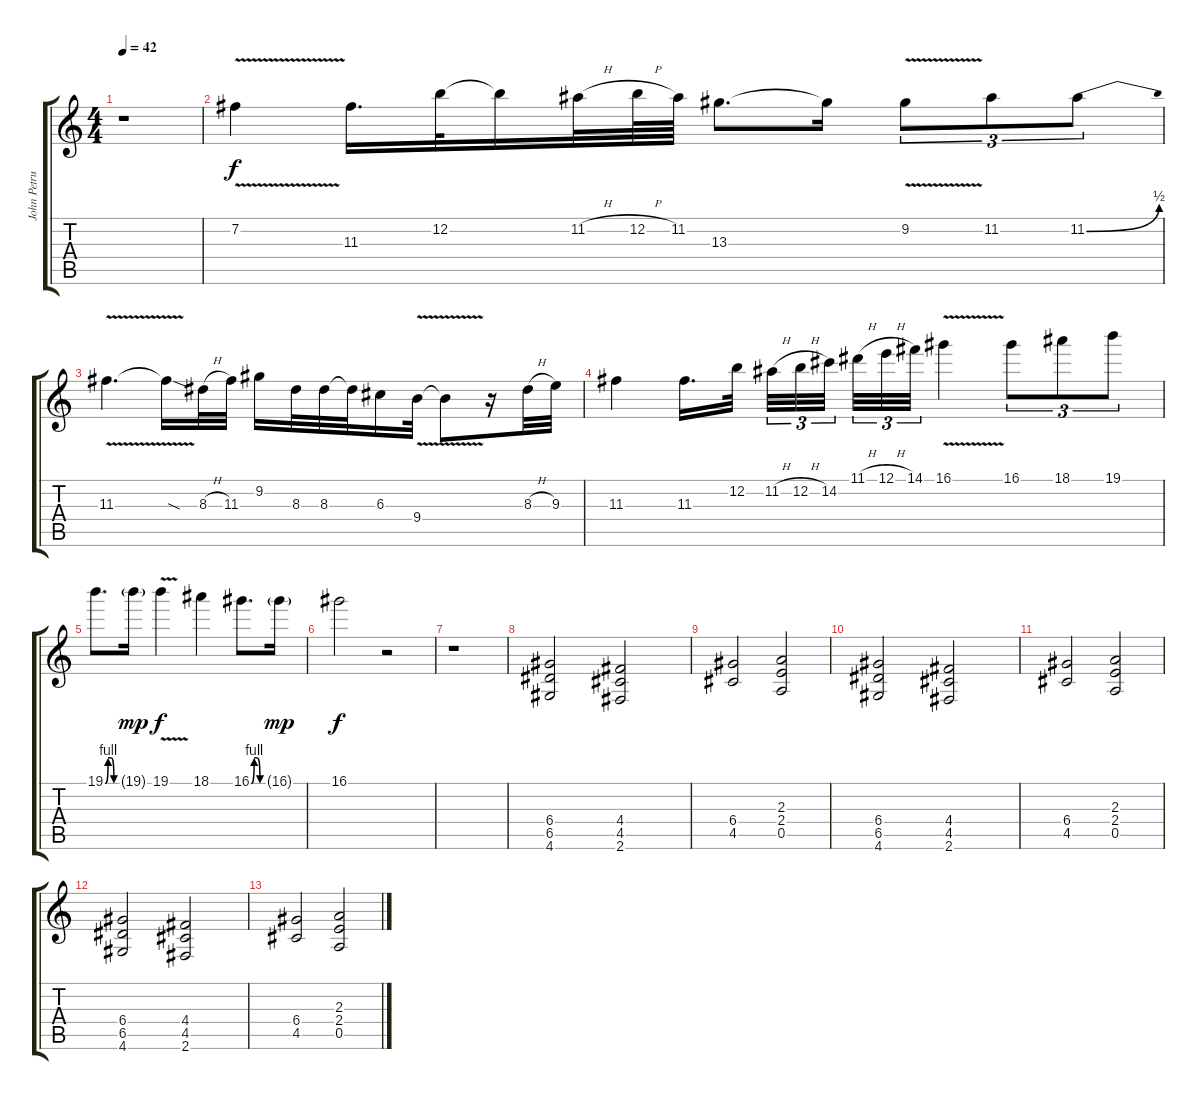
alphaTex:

\track ("John Petrucci" "John Petru") {instrument acousticguitarsteel}
\staff {score tabs}
\tuning (E4 B3 G3 D3 A2 E2) {hide}
\ts (4 4)
\tempo 42
\clef g2
\ks c
r.1{dy f} |
7.2{v}.4{volume 10} 11.3.16{d} 12.2.32 12.2{t}.16 11.2{h}.32 12.2{h}.64 11.2.64 13.3.8{d} 13.3{t}.16 9.2{v}.8{tu (3 2)} 11.2.8{tu (3 2)} 11.2{be (bend 0 0 60 2)}.8{tu (3 2)} |
11.3{v}.4{d} 11.3{sod t}.16 8.3{h}.32 11.3.32 9.2.16 8.3.32 8.3.32 8.3{t}.32 6.3.16 9.4{v}.32 9.4{t}.8 r.16 8.3{h}.32 9.3.32 |
11.3.4 11.3.16{d} 12.2.32{beam splitsecondary} 11.2{h}.32{tu (3 2)} 12.2{h}.32{tu (3 2)} 14.2.32{tu (3 2) beam splitsecondary} 11.1{h}.32{tu (3 2)} 12.1{h}.32{tu (3 2)} 14.1.32{tu (3 2)} 16.1{v}.4 16.1.8{tu (3 2)} 18.1.8{tu (3 2)} 19.1.8{tu (3 2)} |
19.1{be (custom 0 0 15 4 30 4 45 0 60 0)}.8{d} 19.1{g}.16{dy mp} 19.1{v}.4{dy f} 18.1.4 16.1{be (custom 0 0 15 4 30 4 45 0 60 0)}.8{d} 16.1{g}.16{dy mp} |
16.1.2{dy f volume 14} r.2 |
r.1 |
(6.4 6.5 4.6).2 (4.4 4.5 2.6).2 |
(6.4 4.5).2 (2.3 2.4 0.5).2 |
(6.4 6.5 4.6).2 (4.4 4.5 2.6).2 |
(6.4 4.5).2 (2.3 2.4 0.5).2 |
(6.4 6.5 4.6).2 (4.4 4.5 2.6).2 |
(6.4 4.5).2 (2.3 2.4 0.5).2
